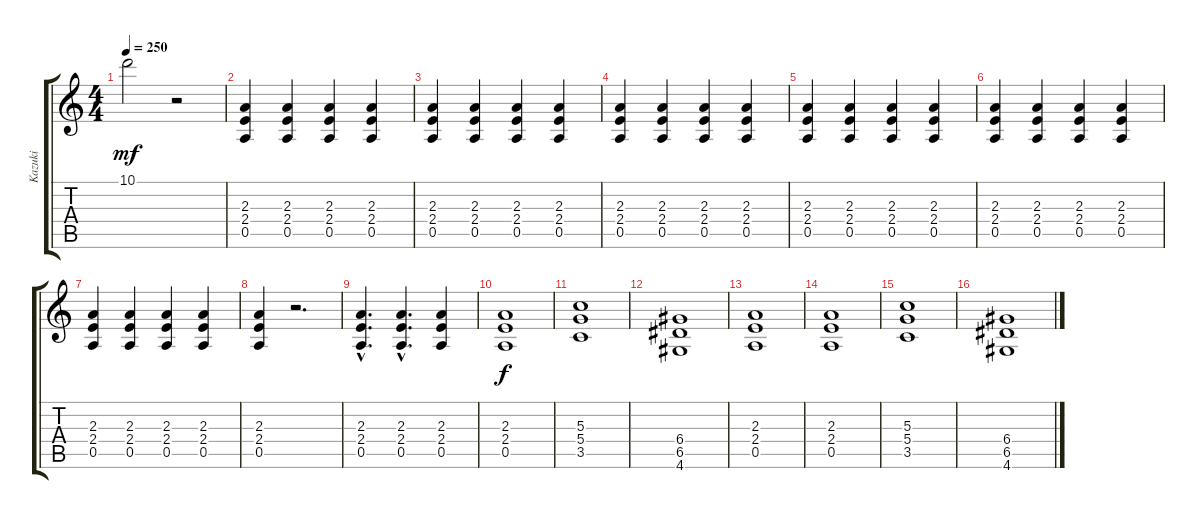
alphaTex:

\track ("Kazuki" "Kazuki") {instrument electricguitarclean}
\staff {score tabs}
\tuning (E4 B3 G3 D3 A2 E2) {hide}
\ts (4 4)
\tempo 250
\clef g2
\ks c
10.1.2{dy mf} r.2 |
(2.3 2.4 0.5).4{volume 12 instrument distortionguitar} (2.3 2.4 0.5).4 (2.3 2.4 0.5).4 (2.3 2.4 0.5).4 |
(2.3 2.4 0.5).4 (2.3 2.4 0.5).4 (2.3 2.4 0.5).4 (2.3 2.4 0.5).4 |
(2.3 2.4 0.5).4 (2.3 2.4 0.5).4 (2.3 2.4 0.5).4 (2.3 2.4 0.5).4 |
(2.3 2.4 0.5).4 (2.3 2.4 0.5).4 (2.3 2.4 0.5).4 (2.3 2.4 0.5).4 |
(2.3 2.4 0.5).4 (2.3 2.4 0.5).4 (2.3 2.4 0.5).4 (2.3 2.4 0.5).4 |
(2.3 2.4 0.5).4 (2.3 2.4 0.5).4 (2.3 2.4 0.5).4 (2.3 2.4 0.5).4 |
(2.3 2.4 0.5).4 r.2{d} |
(2.3{hac} 2.4{hac} 0.5{hac}).4{d} (2.3{hac} 2.4{hac} 0.5{hac}).4{d} (2.3 2.4 0.5).4 |
(2.3 2.4 0.5).1{dy f} |
(5.3 5.4 3.5).1 |
(6.4 6.5 4.6).1 |
(2.3 2.4 0.5).1 |
(2.3 2.4 0.5).1 |
(5.3 5.4 3.5).1 |
(6.4 6.5 4.6).1
